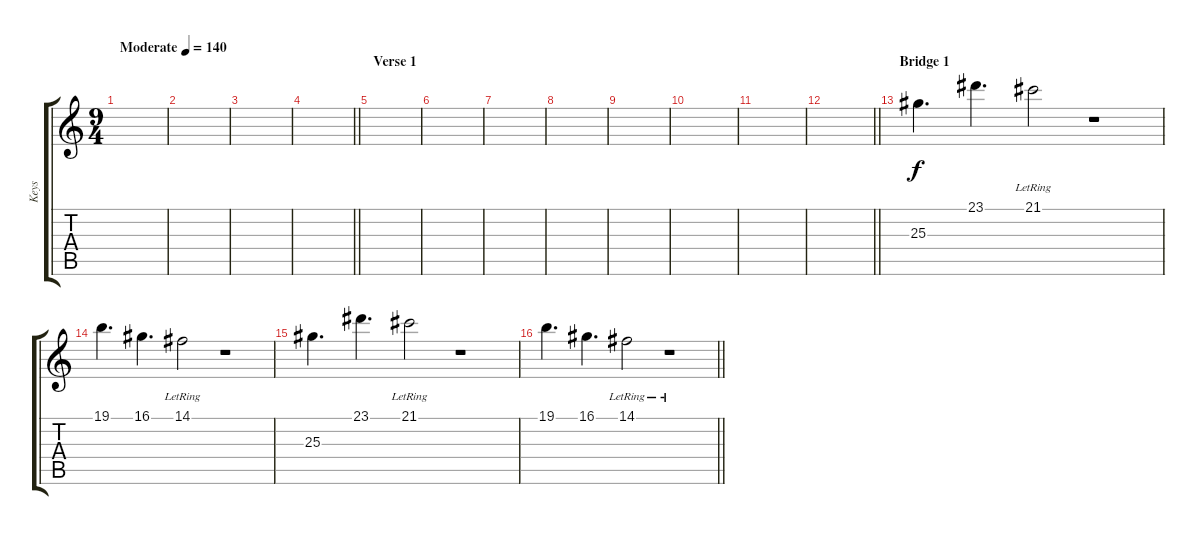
\track ("Keys" "Keys") {instrument electricpiano1}
\staff {score tabs}
\tuning (E4 B3 G3 D3 A2 E2) {hide}
\ts (9 4)
\tempo (140 "Moderate")
\clef g2
\ks c
|
|
|
\barLineRight lightlight
|
\section ("" "Verse 1")
|
|
|
|
|
|
|
\barLineRight lightlight
|
\section ("" "Bridge 1")
25.3.4{d} 23.1.4{d} 21.1{lr}.2 r.1 |
19.1.4{d} 16.1.4{d} 14.1{lr}.2 r.1 |
25.3.4{d} 23.1.4{d} 21.1{lr}.2 r.1 |
\barLineRight lightlight
19.1.4{d} 16.1.4{d} 14.1{lr}.2 r.1
